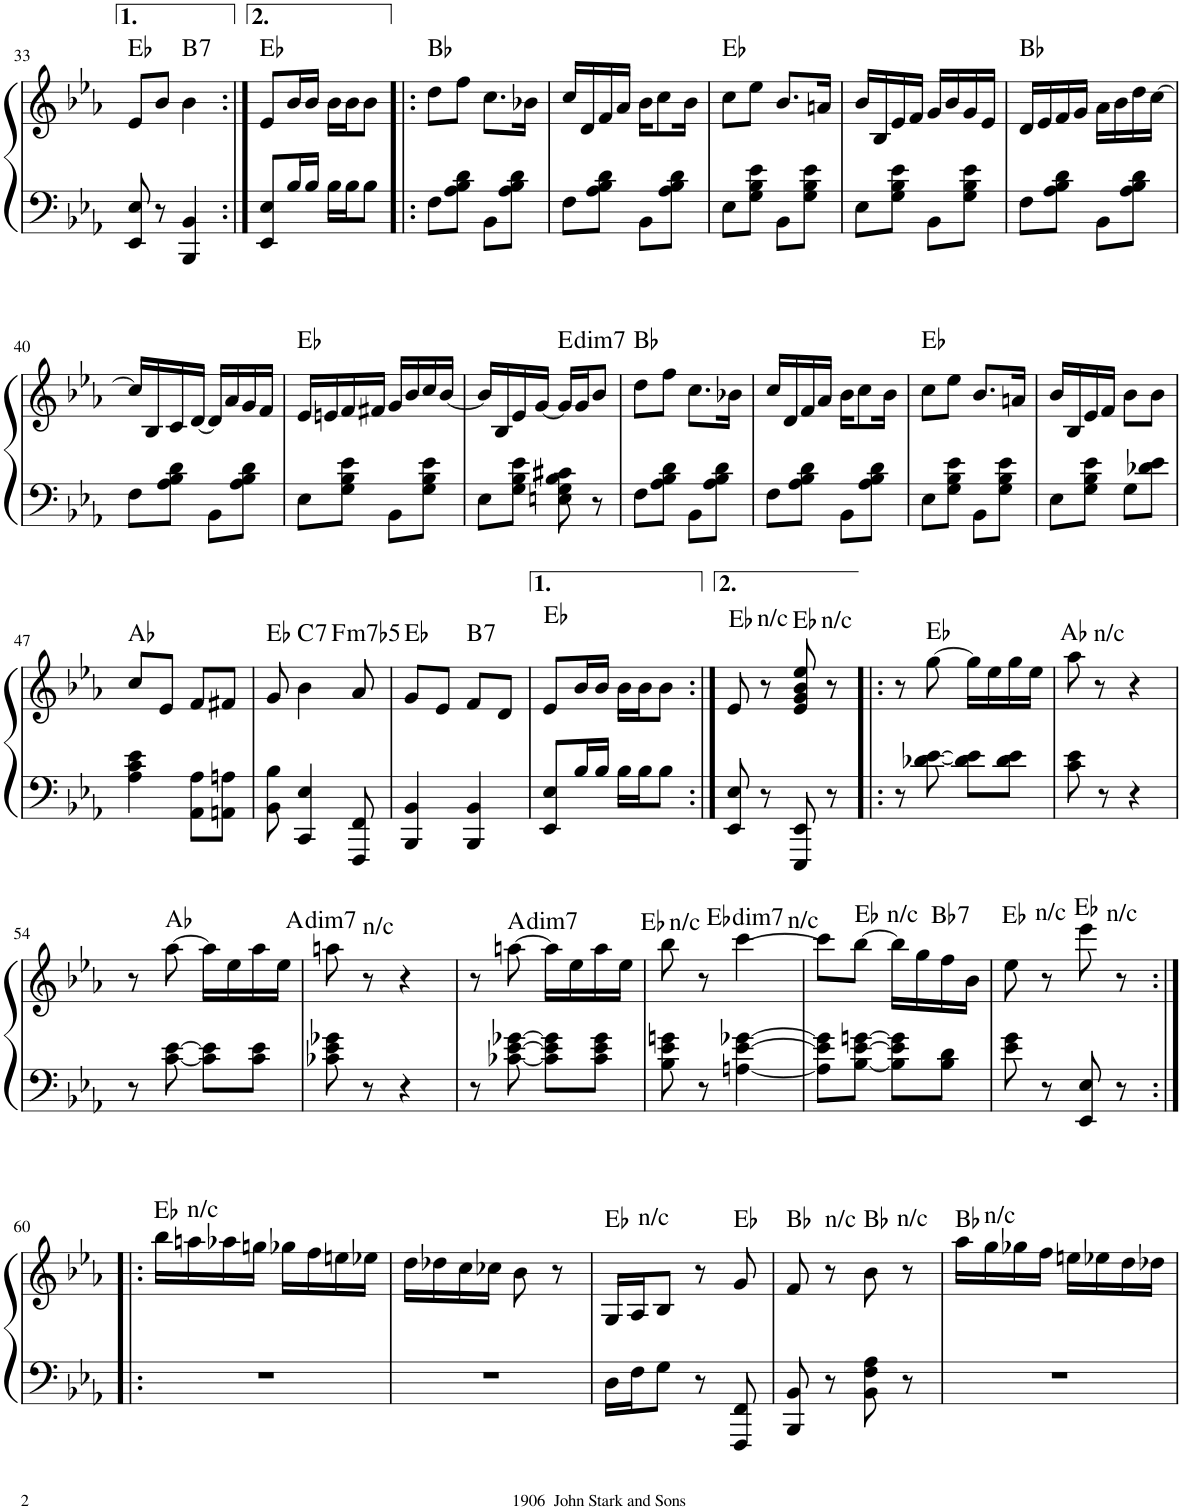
**kern	**kern	**harte
*part1	*part1	*part1
*staff2	*staff1	*
*I"Piano	*	*
*I'Pno.	*	*
!!LO:PB:g=z
*clefF4	*clefG2	*
*k[b-e-a-]	*k[b-e-a-]	*
*M2/4	*M2/4	*
=33	=33	=33
8EE-/ 8E-/	8e-/L	Eb:maj
8r	8b-/J	.
!	!	!LO:H:kt=7
4BBB-/ 4BB-/	4b-\	B:7
=34:|!	=34:|!	=34:|!
8EE-/ 8E-/L	8e-/L	Eb:maj
16B-/L	16b-/L	.
16B-/JJ	16b-/JJ	.
16B-\LL	16b-\LL	.
16B-\J	16b-\J	.
8B-\J	8b-\J	.
=35!|:	=35!|:	=35!|:
8F\L	8dd\L	Bb:maj
8A-\ 8B-\ 8d\J	8ff\J	.
8BB-\L	8.cc\L	.
8A-\ 8B-\ 8d\J	.	.
.	16b-X\Jk	.
=36	=36	=36
8F\L	16cc/LL	.
.	16d/	.
8A-\ 8B-\ 8d\J	16f/	.
.	16a-/JJ	.
8BB-\L	16b-\KL	.
.	8cc\	.
8A-\ 8B-\ 8d\J	.	.
.	16b-\Jk	.
=37	=37	=37
8E-\L	8cc\L	Eb:maj
8G\ 8B-\ 8e-\J	8ee-\J	.
8BB-\L	8.b-/L	.
8G\ 8B-\ 8e-\J	.	.
.	16an/Jk	.
=38	=38	=38
8E-\L	16b-/LL	.
.	16B-/	.
8G\ 8B-\ 8e-\J	16e-/	.
.	16f/JJ	.
8BB-\L	16g/LL	.
.	16b-/	.
8G\ 8B-\ 8e-\J	16g/	.
.	16e-/JJ	.
=39	=39	=39
8F\L	16d/LL	Bb:maj
.	16e-/	.
8A-\ 8B-\ 8d\J	16f/	.
.	16g/JJ	.
8BB-\L	16a-\LL	.
.	16b-\	.
8A-\ 8B-\ 8d\J	16dd\	.
.	[16cc\JJ	.
!!LO:LB:g=z
=40	=40	=40
8F\L	16cc/LL]	.
.	16B-/	.
8A-\ 8B-\ 8d\J	16c/	.
.	[16d/JJ	.
8BB-\L	16d/LL]	.
.	16a-/	.
8A-\ 8B-\ 8d\J	16g/	.
.	16f/JJ	.
=41	=41	=41
8E-\L	16e-/LL	Eb:maj
.	16en/	.
8G\ 8B-\ 8e-\J	16f/	.
.	16f#X/JJ	.
8BB-\L	16g/LL	.
.	16b-/	.
8G\ 8B-\ 8e-\J	16cc/	.
.	[16b-/JJ	.
=42	=42	=42
8E-\L	16b-/LL]	.
.	16B-/	.
8G\ 8B-\ 8e-\J	16e-/	.
.	[16g/JJ	.
!	!	!LO:H:kt=dim7
8En\ 8G\ 8B-\ 8c#X\	16g/LL]	E:dim7
.	16g/J	.
8r	8b-/J	.
=43	=43	=43
8F\L	8dd\L	Bb:maj
8A-\ 8B-\ 8d\J	8ff\J	.
8BB-\L	8.cc\L	.
8A-\ 8B-\ 8d\J	.	.
.	16b-X\Jk	.
=44	=44	=44
8F\L	16cc/LL	.
.	16d/	.
8A-\ 8B-\ 8d\J	16f/	.
.	16a-/JJ	.
8BB-\L	16b-\KL	.
.	8cc\	.
8A-\ 8B-\ 8d\J	.	.
.	16b-\Jk	.
=45	=45	=45
8E-\L	8cc\L	Eb:maj
8G\ 8B-\ 8e-\J	8ee-\J	.
8BB-\L	8.b-/L	.
8G\ 8B-\ 8e-\J	.	.
.	16an/Jk	.
=46	=46	=46
8E-\L	16b-/LL	.
.	16B-/	.
8G\ 8B-\ 8e-\J	16e-/	.
.	16f/JJ	.
8G\L	8b-\L	.
8d-X\ 8e-\J	8b-\J	.
!!LO:LB:g=z
=47	=47	=47
4A-\ 4c\ 4e-\	8cc/L	Ab:maj
.	8e-/J	.
8AA-\ 8A-\L	8f/L	.
8AAn\ 8An\J	8f#X/J	.
=48	=48	=48
8BB-\ 8B-\	8g/	Eb:maj
!	!	!LO:H:kt=7
4CC/ 4E-/	4b-\	C:7
!	!	!LO:H:kt=m7b5
8FFF/ 8FF/	8a-/	F:hdim7
=49	=49	=49
4BBB-/ 4BB-/	8g/L	Eb:maj
.	8e-/J	.
!	!	!LO:H:kt=7
4BBB-/ 4BB-/	8f/L	B:7
.	8d/J	.
=50	=50	=50
8EE-/ 8E-/L	8e-/L	Eb:maj
16B-/L	16b-/L	.
16B-/JJ	16b-/JJ	.
16B-\LL	16b-\LL	.
16B-\J	16b-\J	.
8B-\J	8b-\J	.
=51:|!	=51:|!	=51:|!
8EE-/ 8E-/	8e-/	Eb:maj
!	!	!LO:H:kt=n/c
8r	8r	N
8EEE-/ 8EE-/	8e-/ 8g/ 8b-/ 8ee-/	Eb:maj
!	!	!LO:H:kt=n/c
8r	8r	N
=52!|:	=52!|:	=52!|:
8r	8r	.
[8d-X\ [8e-\	[8gg\	Eb:maj
8d-\] 8e-\]L	16gg\LL]	.
.	16ee-\	.
8d-\ 8e-\J	16gg\	.
.	16ee-\JJ	.
=53	=53	=53
8c\ 8e-\	8aa-\	Ab:maj
!	!	!LO:H:kt=n/c
8r	8r	N
4r	4r	.
!!LO:LB:g=z
=54	=54	=54
8r	8r	.
[8c\ [8e-\	[8aa-\	Ab:maj
8c\] 8e-\]L	16aa-\LL]	.
.	16ee-\	.
8c\ 8e-\J	16aa-\	.
.	16ee-\JJ	.
=55	=55	=55
!	!	!LO:H:kt=dim7
8c-X\ 8e-\ 8g-X\	8aan\	A:dim7
!	!	!LO:H:kt=n/c
8r	8r	N
4r	4r	.
=56	=56	=56
8r	8r	.
!	!	!LO:H:kt=dim7
[8c-X\ [8e-\ [8g-X\	[8aan\	A:dim7
8c-\] 8e-\] 8g-\]L	16aa\LL]	.
.	16ee-\	.
8c-\ 8e-\ 8g-\J	16aa\	.
.	16ee-\JJ	.
=57	=57	=57
8B-\ 8e-\ 8gn\	8bb-\	Eb:maj
!	!	!LO:H:kt=n/c
8r	8r	N
!	!	!LO:H:kt=dim7
[4An\ [4e-\ [4g-X\	[4ccc\	Eb:dim7
=58	=58	=58
!	!	!LO:H:kt=n/c
8A\] 8e-\] 8g-\]L	8ccc\L]	N
[8B-\ [8e-\ [8gn\J	[8bb-\J	Eb:maj
!	!	!LO:H:kt=n/c
8B-\] 8e-\] 8g\]L	16bb-\LL]	N
.	16gg\	.
!	!	!LO:H:kt=7
8B-\ 8d\J	16ff\	Bb:7
.	16b-\JJ	.
=59	=59	=59
8e-\ 8g\	8ee-\	Eb:maj
!	!	!LO:H:kt=n/c
8r	8r	N
8EE-/ 8E-/	8eee-\	Eb:maj
!	!	!LO:H:kt=n/c
8r	8r	N
!!LO:LB:g=z
=60:|!|:	=60:|!|:	=60:|!|:
2r	16bb-\LL	Eb:maj
!	!	!LO:H:kt=n/c
.	16aan\	N
.	16aa-X\	.
.	16ggn\JJ	.
.	16gg-X\LL	.
.	16ff\	.
.	16een\	.
.	16ee-X\JJ	.
=61	=61	=61
2r	16dd\LL	.
.	16dd-X\	.
.	16cc\	.
.	16cc-X\JJ	.
.	8b-\	.
.	8r	.
=62	=62	=62
16D\LL	16G/LL	Eb:maj
16F\J	16A-/J	.
!	!	!LO:H:kt=n/c
8G\J	8B-/J	N
8r	8r	.
8FFF/ 8FF/	8g/	Eb:maj
=63	=63	=63
8BBB-/ 8BB-/	8f/	Bb:maj
!	!	!LO:H:kt=n/c
8r	8r	N
8BB-\ 8F\ 8A-\	8b-\	Bb:maj
!	!	!LO:H:kt=n/c
8r	8r	N
=64	=64	=64
2r	16aa-\LL	Bb:maj
!	!	!LO:H:kt=n/c
.	16gg\	N
.	16gg-X\	.
.	16ff\JJ	.
.	16een\LL	.
.	16ee-X\	.
.	16dd\	.
.	16dd-X\JJ	.
=	=	=
*-	*-	*-
